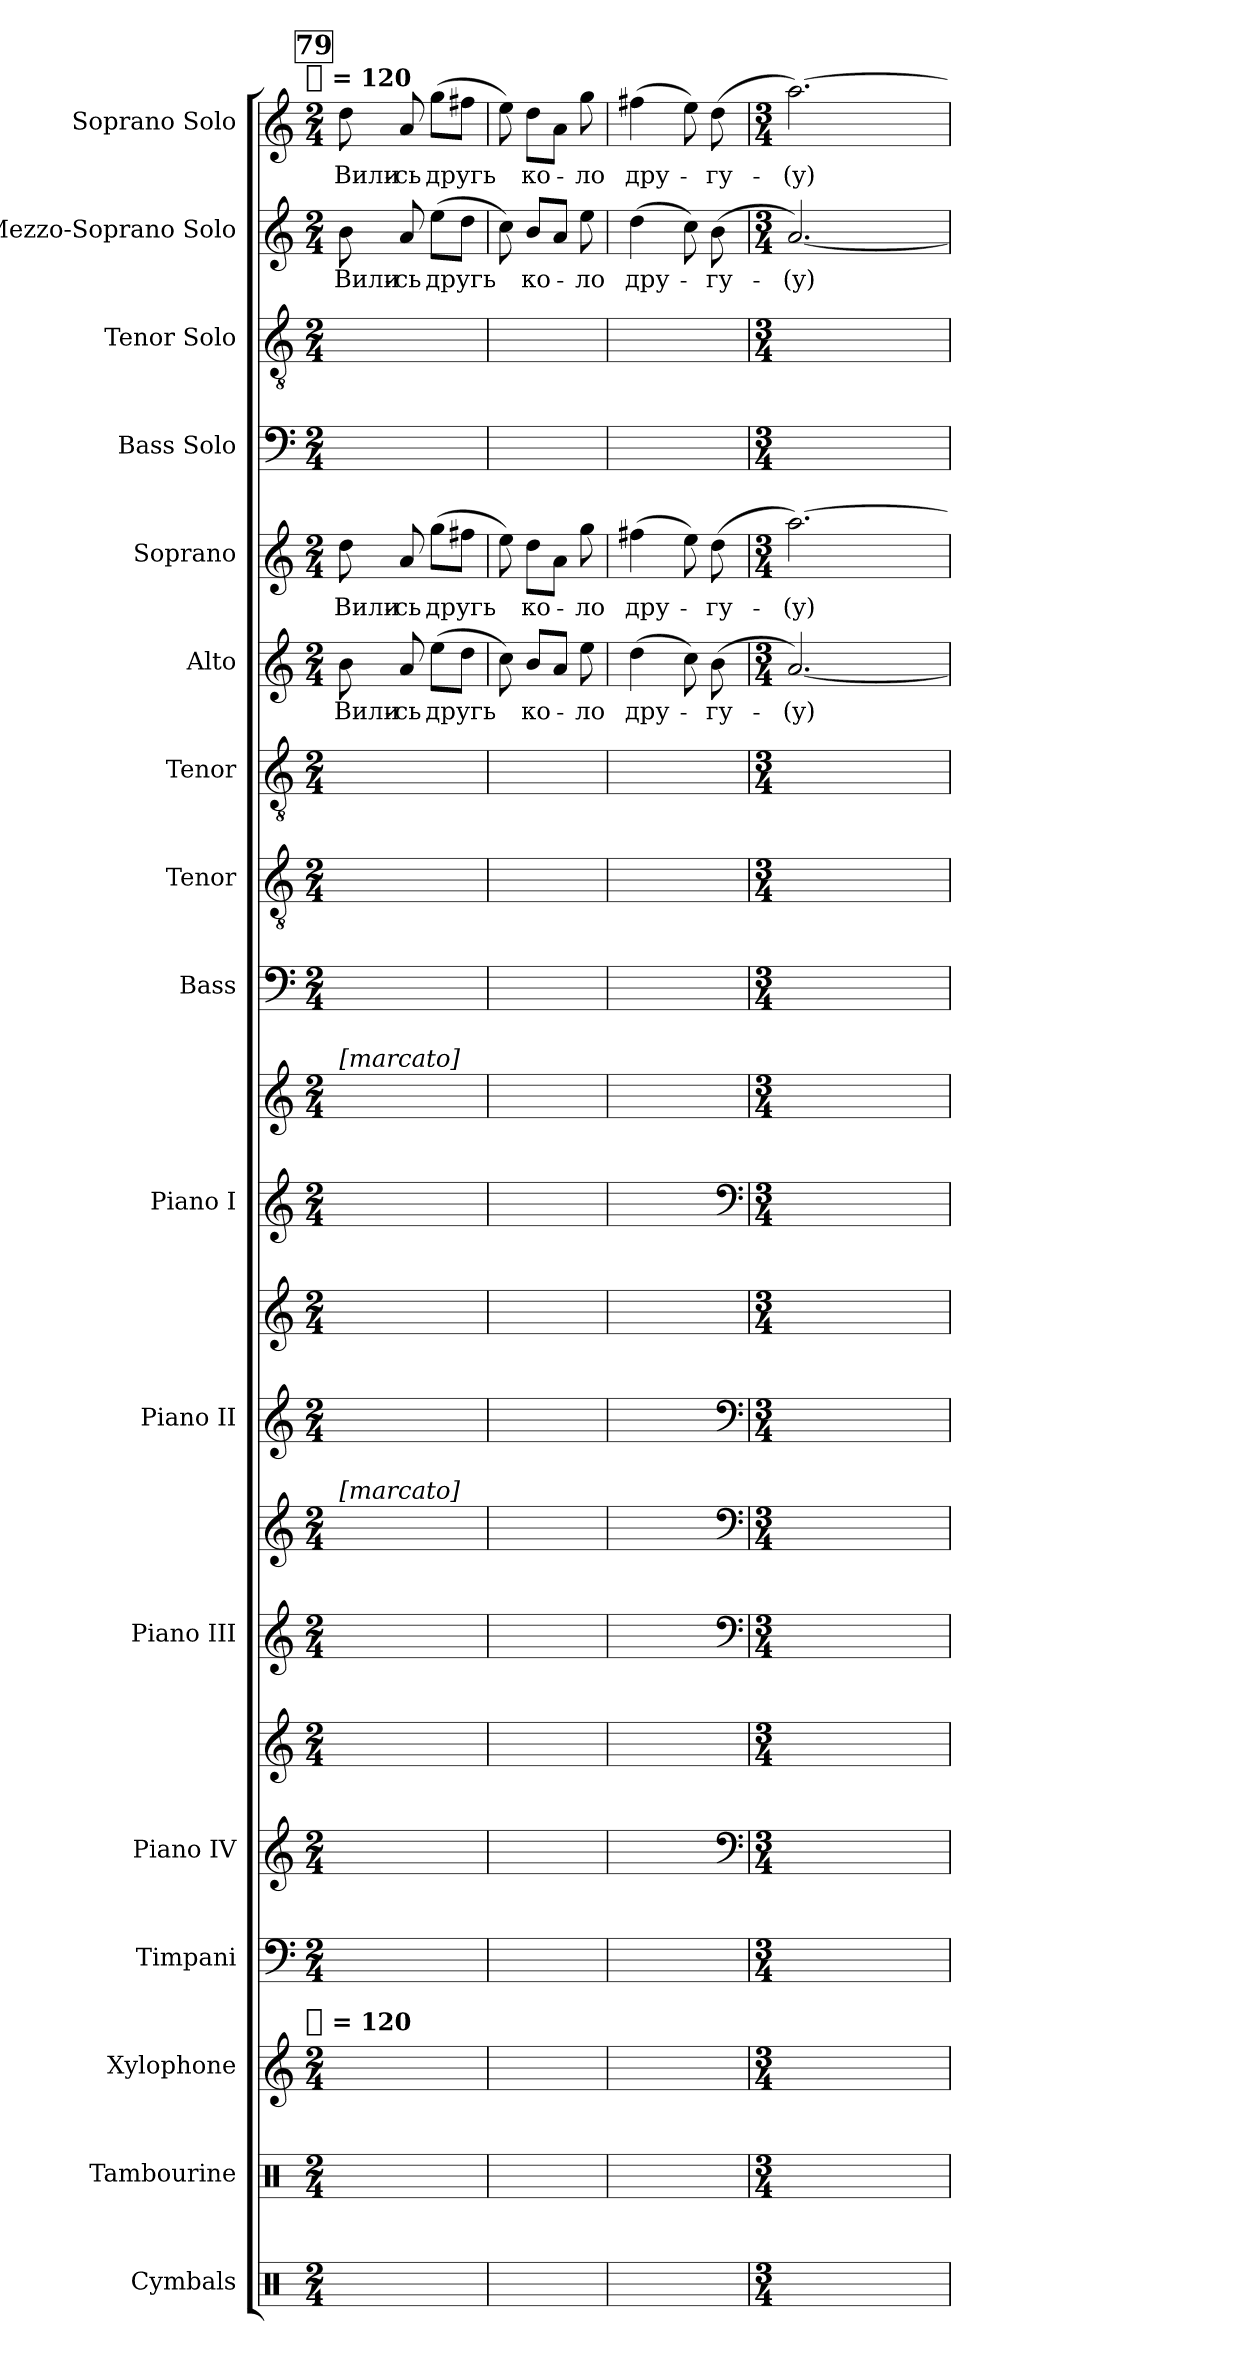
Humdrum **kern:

**kern	**kern	**kern	**kern	**kern	**kern	**kern	**kern	**kern	**kern	**kern	**kern	**kern	**kern	**kern	**kern	**text	**kern	**text	**kern	**kern	**kern	**text	**kern	**text
*part17	*part16	*part15	*part14	*part13	*part13	*part12	*part12	*part11	*part11	*part10	*part10	*part9	*part8	*part7	*part6	*part6	*part5	*part5	*part4	*part3	*part2	*part2	*part1	*part1
*staff21	*staff20	*staff19	*staff18	*staff17	*staff16	*staff15	*staff14	*staff13	*staff12	*staff11	*staff10	*staff9	*staff8	*staff7	*staff6	*staff6	*staff5	*staff5	*staff4	*staff3	*staff2	*staff2	*staff1	*staff1
*I"Cymbals	*I"Tambourine	*I"Xylophone	*I"Timpani	*I"Piano IV	*	*I"Piano III	*	*I"Piano II	*	*I"Piano I	*	*I"Bass	*I"Tenor	*I"Tenor	*I"Alto	*	*I"Soprano	*	*I"Bass Solo	*I"Tenor Solo	*I"Mezzo-Soprano Solo	*	*I"Soprano Solo	*
*	*	*I'Xyl.	*I'Timp.	*I'Pno.	*	*I'Pno.	*	*I'Pno.	*	*I'Pno.	*	*I'B.	*I'T.	*I'T.	*I'A.	*	*I'S.	*	*I'B.	*I'T.	*I'A.	*	*I'S.	*
*clefX	*clefX	*clefG2	*clefF4	*clefG2	*clefG2	*clefG2	*clefG2	*clefG2	*clefG2	*clefG2	*clefG2	*clefF4	*clefGv2	*clefGv2	*clefG2	*	*clefG2	*	*clefF4	*clefGv2	*clefG2	*	*clefG2	*
*	*	*ITrd-7c-12	*	*	*	*	*	*	*	*	*	*	*	*	*	*	*	*	*	*	*	*	*	*
*k[]	*k[]	*k[]	*k[]	*k[]	*k[]	*k[]	*k[]	*k[]	*k[]	*k[]	*k[]	*k[]	*k[]	*k[]	*k[]	*	*k[]	*	*k[]	*k[]	*k[]	*	*k[]	*
*C:	*C:	*C:	*C:	*C:	*C:	*C:	*C:	*C:	*C:	*C:	*C:	*C:	*C:	*C:	*C:	*	*C:	*	*C:	*C:	*C:	*	*C:	*
!!LO:TX:omd:t=[quarter] = 120
*M2/4	*M2/4	*M2/4	*M2/4	*M2/4	*M2/4	*M2/4	*M2/4	*M2/4	*M2/4	*M2/4	*M2/4	*M2/4	*M2/4	*M2/4	*M2/4	*	*M2/4	*	*M2/4	*M2/4	*M2/4	*	*M2/4	*
*MM120	*MM120	*MM120	*MM120	*MM120	*MM120	*MM120	*MM120	*MM120	*MM120	*MM120	*MM120	*MM120	*MM120	*MM120	*MM120	*	*MM120	*	*MM120	*MM120	*MM120	*	*MM120	*
*	*	*	*	*	*	*	*	*	*	*	*8va	*	*	*	*	*	*	*	*	*	*	*	*	*
!!LO:REH:place=s1:t=79
=1	=1	=1	=1	=1	=1	=1	=1	=1	=1	=1	=1	=1	=1	=1	=1	=1	=1	=1	=1	=1	=1	=1	=1	=1
!	!	!LO:TX:t=[quarter] = 120	!	!	!	!	!	!	!	!	!	!	!	!	!	!	!	!	!	!	!	!	!	!
!	!	!	!	!	!	!	!	!	!	!	!LO:TX:a:t=[marcato]	!	!	!	!	!	!	!	!	!	!	!	!	!
!	!	!	!	!	!	!	!LO:TX:a:t=[marcato]	!	!	!	!	!	!	!	!	!	!	!	!	!	!	!	!	!
2ryy	2ryy	2ryy	2ryy	2ryy	2ryy	8ryy	8ryy	2ryy	2ryy	8ryy	8ryy	2ryy	8ryy	8ryy	8b	Вили-	8dd	Вили-	2ryy	8ryy	8b	Вили-	8dd	Вили-
.	.	.	.	.	.	8ryy	8ryy	.	.	8ryy	8ryy	.	4.ryy	4.ryy	8a	-сь	8a	-сь	.	4.ryy	8a	-сь	8a	-сь
.	.	.	.	.	.	8ryy	8ryy	.	.	8ryy	8ryy	.	.	.	(8eeL	другь	(8ggL	другь	.	.	(8eeL	другь	(8ggL	другь
.	.	.	.	.	.	8ryy	8ryy	.	.	8ryy	8ryy	.	.	.	8ddJ	.	8ff#XJ	.	.	.	8ddJ	.	8ff#XJ	.
=2	=2	=2	=2	=2	=2	=2	=2	=2	=2	=2	=2	=2	=2	=2	=2	=2	=2	=2	=2	=2	=2	=2	=2	=2
2ryy	2ryy	2ryy	2ryy	2ryy	2ryy	8ryy	8ryy	2ryy	2ryy	8ryy	8ryy	2ryy	2ryy	2ryy	8cc)	.	8ee)	.	2ryy	2ryy	8cc)	.	8ee)	.
.	.	.	.	.	.	8ryy	8ryy	.	.	8ryy	8ryy	.	.	.	8bL	ко-	8ddL	ко-	.	.	8bL	ко-	8ddL	ко-
.	.	.	.	.	.	8ryy	8ryy	.	.	8ryy	8ryy	.	.	.	8aJ	.	8aJ	.	.	.	8aJ	.	8aJ	.
.	.	.	.	.	.	8ryy	8ryy	.	.	8ryy	8ryy	.	.	.	8ee	-ло	8gg	-ло	.	.	8ee	-ло	8gg	-ло
=3	=3	=3	=3	=3	=3	=3	=3	=3	=3	=3	=3	=3	=3	=3	=3	=3	=3	=3	=3	=3	=3	=3	=3	=3
4.ryy	4.ryy	4.ryy	4.ryy	4.ryy	4ryy	2ryy	8ryy	4.ryy	4.ryy	8ryy	8ryy	2ryy	2ryy	2ryy	(4dd	дру-	(4ff#X	дру-	2ryy	2ryy	(4dd	дру-	(4ff#X	дру-
.	.	.	.	.	.	.	8ryy	.	.	8ryy	8ryy	.	.	.	.	.	.	.	.	.	.	.	.	.
.	.	.	.	.	8ryy	.	8ryy	.	.	8ryy	8ryy	.	.	.	8cc)	.	8ee)	.	.	.	8cc)	.	8ee)	.
*	*	*	*	*	*	*	*	*	*15ma	*	*	*	*	*	*	*	*	*	*	*	*	*	*	*
8ryy	8ryy	8ryy	8ryy	8ryy	8ryy	.	8ryy	8ryy	8ryy	8ryy	8ryy	.	.	.	(8b	-гу-	(8dd	-гу-	.	.	(8b	-гу-	(8dd	-гу-
*	*	*	*	*clefF4	*	*clefF4	*clefF4	*clefF4	*	*clefF4	*	*	*	*	*	*	*	*	*	*	*	*	*	*
=4	=4	=4	=4	=4	=4	=4	=4	=4	=4	=4	=4	=4	=4	=4	=4	=4	=4	=4	=4	=4	=4	=4	=4	=4
*M3/4	*M3/4	*M3/4	*M3/4	*M3/4	*M3/4	*M3/4	*M3/4	*M3/4	*M3/4	*M3/4	*M3/4	*M3/4	*M3/4	*M3/4	*M3/4	*	*M3/4	*	*M3/4	*M3/4	*M3/4	*	*M3/4	*
*	*	*	*	*	*	*	*	*	*X15ma	*	*	*	*	*	*	*	*	*	*	*	*	*	*	*
*	*	*	*	*	*	*	*	*	*	*	*X8va	*	*	*	*	*	*	*	*	*	*	*	*	*
4%3ryy	4%3ryy	4%3ryy	4%3ryy	8ryy	2.ryy	8ryy	8ryy	8ryy	2.ryy	8ryy	8ryy	8ryy	8ryy	8ryy	[2.a)	-(y)	[2.aa)	-(y)	8ryy	8ryy	[2.a)	-(y)	[2.aa)	-(y)
.	.	.	.	8ryy	.	8ryy	8ryy	8ryy	.	8ryy	8ryy	8ryy	8ryy	8ryy	.	.	.	.	8ryy	8ryy	.	.	.	.
.	.	.	.	8ryy	.	8ryy	8ryy	8ryy	.	8ryy	8ryy	8ryy	8ryy	8ryy	.	.	.	.	8ryy	8ryy	.	.	.	.
.	.	.	.	8ryy	.	8ryy	8ryy	8ryy	.	8ryy	8ryy	8ryy	8ryy	8ryy	.	.	.	.	8ryy	8ryy	.	.	.	.
.	.	.	.	8ryy	.	8ryy	8ryy	8ryy	.	8ryy	8ryy	8ryy	8ryy	8ryy	.	.	.	.	8ryy	8ryy	.	.	.	.
.	.	.	.	8ryy	.	8ryy	8ryy	8ryy	.	8ryy	8ryy	8ryy	8ryy	8ryy	.	.	.	.	8ryy	8ryy	.	.	.	.
=	=	=	=	=	=	=	=	=	=	=	=	=	=	=	=	=	=	=	=	=	=	=	=	=
*-	*-	*-	*-	*-	*-	*-	*-	*-	*-	*-	*-	*-	*-	*-	*-	*-	*-	*-	*-	*-	*-	*-	*-	*-
